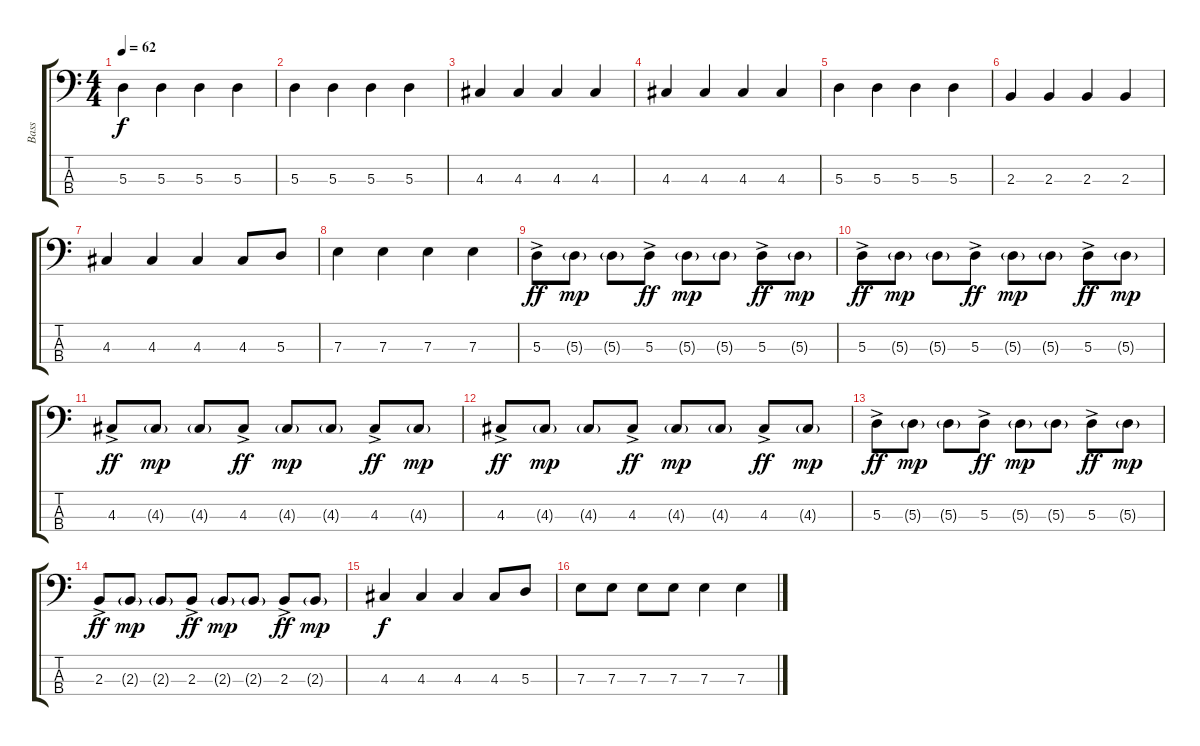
\track ("Bass" "Bass") {instrument electricbasspick}
\staff {score tabs}
\tuning (G2 D2 A1 E1) {hide}
\ts (4 4)
\tempo 62
\clef f4
\ks c
5.3.4{dy f} 5.3.4 5.3.4 5.3.4 |
5.3.4 5.3.4 5.3.4 5.3.4 |
4.3.4 4.3.4 4.3.4 4.3.4 |
4.3.4 4.3.4 4.3.4 4.3.4 |
5.3.4 5.3.4 5.3.4 5.3.4 |
2.3.4 2.3.4 2.3.4 2.3.4 |
4.3.4 4.3.4 4.3.4 4.3.8 5.3.8 |
7.3.4 7.3.4 7.3.4 7.3.4 |
5.3{ac}.8{dy ff volume 7} 5.3{g}.8{dy mp} 5.3{g}.8 5.3{ac}.8{dy ff} 5.3{g}.8{dy mp} 5.3{g}.8 5.3{ac}.8{dy ff} 5.3{g}.8{dy mp} |
5.3{ac}.8{dy ff} 5.3{g}.8{dy mp} 5.3{g}.8 5.3{ac}.8{dy ff} 5.3{g}.8{dy mp} 5.3{g}.8 5.3{ac}.8{dy ff} 5.3{g}.8{dy mp} |
4.3{ac}.8{dy ff} 4.3{g}.8{dy mp} 4.3{g}.8 4.3{ac}.8{dy ff} 4.3{g}.8{dy mp} 4.3{g}.8 4.3{ac}.8{dy ff} 4.3{g}.8{dy mp} |
4.3{ac}.8{dy ff} 4.3{g}.8{dy mp} 4.3{g}.8 4.3{ac}.8{dy ff} 4.3{g}.8{dy mp} 4.3{g}.8 4.3{ac}.8{dy ff} 4.3{g}.8{dy mp} |
5.3{ac}.8{dy ff} 5.3{g}.8{dy mp} 5.3{g}.8 5.3{ac}.8{dy ff} 5.3{g}.8{dy mp} 5.3{g}.8 5.3{ac}.8{dy ff} 5.3{g}.8{dy mp} |
2.3{ac}.8{dy ff} 2.3{g}.8{dy mp} 2.3{g}.8 2.3{ac}.8{dy ff} 2.3{g}.8{dy mp} 2.3{g}.8 2.3{ac}.8{dy ff} 2.3{g}.8{dy mp} |
4.3.4{dy f} 4.3.4 4.3.4 4.3.8 5.3.8 |
7.3.8 7.3.8 7.3.8 7.3.8 7.3.4 7.3.4
